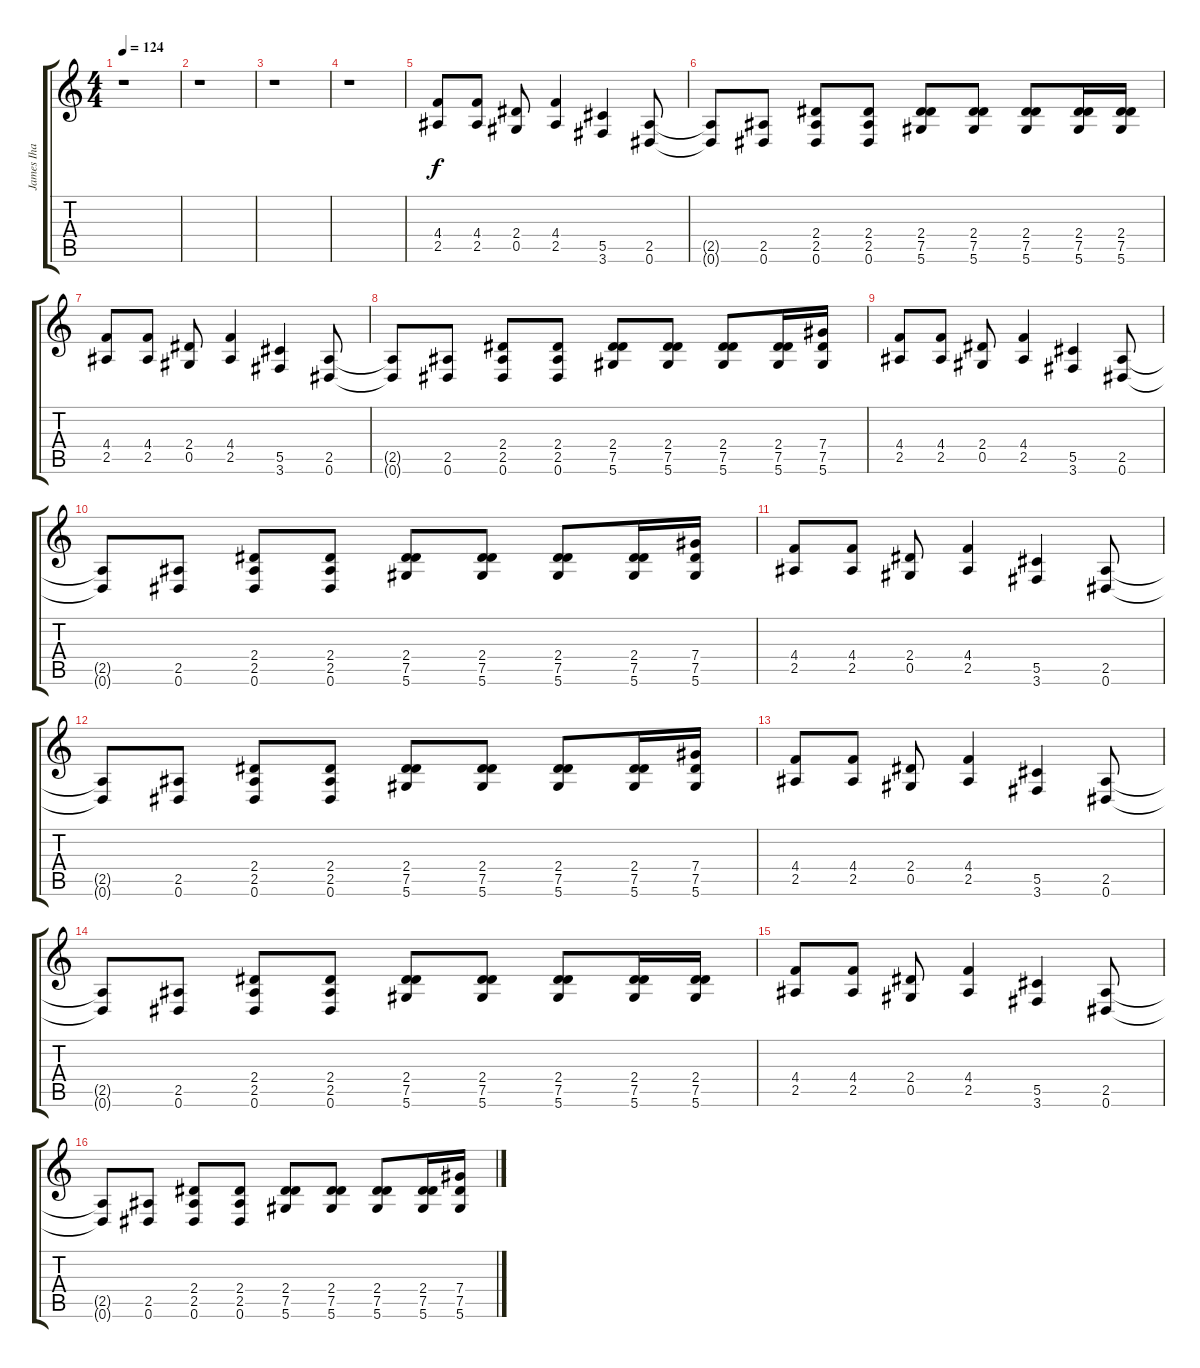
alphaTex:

\track ("James Iha (clean)" "James Iha ") {instrument acousticguitarsteel}
\staff {score tabs}
\tuning (Eb4 Bb3 Gb3 Db3 Ab2 Eb2) {hide}
\ts (4 4)
\tempo 124
\clef g2
\ks c
r.1{dy f instrument acousticguitarsteel} |
r.1 |
r.1 |
r.1 |
(4.4 2.5).8 (4.4 2.5).8 (2.4 0.5).8 (4.4 2.5).4 (5.5 3.6).4 (2.5 0.6).8 |
(2.5{t} 0.6{t}).8 (2.5 0.6).8 (2.4 2.5 0.6).8 (2.4 2.5 0.6).8 (2.4 7.5 5.6).8 (2.4 7.5 5.6).8 (2.4 7.5 5.6).8 (2.4 7.5 5.6).16 (2.4 7.5 5.6).16 |
(4.4 2.5).8 (4.4 2.5).8 (2.4 0.5).8 (4.4 2.5).4 (5.5 3.6).4 (2.5 0.6).8 |
(2.5{t} 0.6{t}).8 (2.5 0.6).8 (2.4 2.5 0.6).8 (2.4 2.5 0.6).8 (2.4 7.5 5.6).8 (2.4 7.5 5.6).8 (2.4 7.5 5.6).8 (2.4 7.5 5.6).16 (7.4 7.5 5.6).16 |
(4.4 2.5).8 (4.4 2.5).8 (2.4 0.5).8 (4.4 2.5).4 (5.5 3.6).4 (2.5 0.6).8 |
(2.5{t} 0.6{t}).8 (2.5 0.6).8 (2.4 2.5 0.6).8 (2.4 2.5 0.6).8 (2.4 7.5 5.6).8 (2.4 7.5 5.6).8 (2.4 7.5 5.6).8 (2.4 7.5 5.6).16 (7.4 7.5 5.6).16 |
(4.4 2.5).8 (4.4 2.5).8 (2.4 0.5).8 (4.4 2.5).4 (5.5 3.6).4 (2.5 0.6).8 |
(2.5{t} 0.6{t}).8 (2.5 0.6).8 (2.4 2.5 0.6).8 (2.4 2.5 0.6).8 (2.4 7.5 5.6).8 (2.4 7.5 5.6).8 (2.4 7.5 5.6).8 (2.4 7.5 5.6).16 (7.4 7.5 5.6).16 |
(4.4 2.5).8 (4.4 2.5).8 (2.4 0.5).8 (4.4 2.5).4 (5.5 3.6).4 (2.5 0.6).8 |
(2.5{t} 0.6{t}).8 (2.5 0.6).8 (2.4 2.5 0.6).8 (2.4 2.5 0.6).8 (2.4 7.5 5.6).8 (2.4 7.5 5.6).8 (2.4 7.5 5.6).8 (2.4 7.5 5.6).16 (2.4 7.5 5.6).16 |
(4.4 2.5).8 (4.4 2.5).8 (2.4 0.5).8 (4.4 2.5).4 (5.5 3.6).4 (2.5 0.6).8 |
(2.5{t} 0.6{t}).8 (2.5 0.6).8 (2.4 2.5 0.6).8 (2.4 2.5 0.6).8 (2.4 7.5 5.6).8 (2.4 7.5 5.6).8 (2.4 7.5 5.6).8 (2.4 7.5 5.6).16 (7.4 7.5 5.6).16
